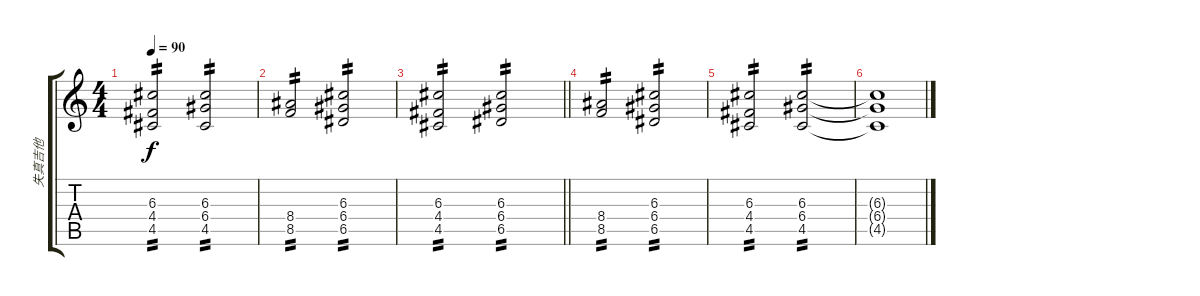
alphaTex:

\track ("失真吉他" "失真吉他") {instrument distortionguitar}
\staff {score tabs}
\tuning (E4 B3 G3 D3 A2 E2) {hide}
\ts (4 4)
\tempo 90
\clef g2
\ks c
(6.3 4.4 4.5).2{tp 2 dy f} (6.3 6.4 4.5).2{tp 2} |
(8.4 8.5).2{tp 2} (6.3 6.4 6.5).2{tp 2} |
\barLineRight lightlight
(6.3 4.4 4.5).2{tp 2} (6.3 6.4 6.5).2{tp 2} |
(8.4 8.5).2{tp 2} (6.3 6.4 6.5).2{tp 2} |
(6.3 4.4 4.5).2{tp 2} (6.3 6.4 4.5).2{tp 2 volume 13} |
(6.3{t} 6.4{t} 4.5{t}).1
